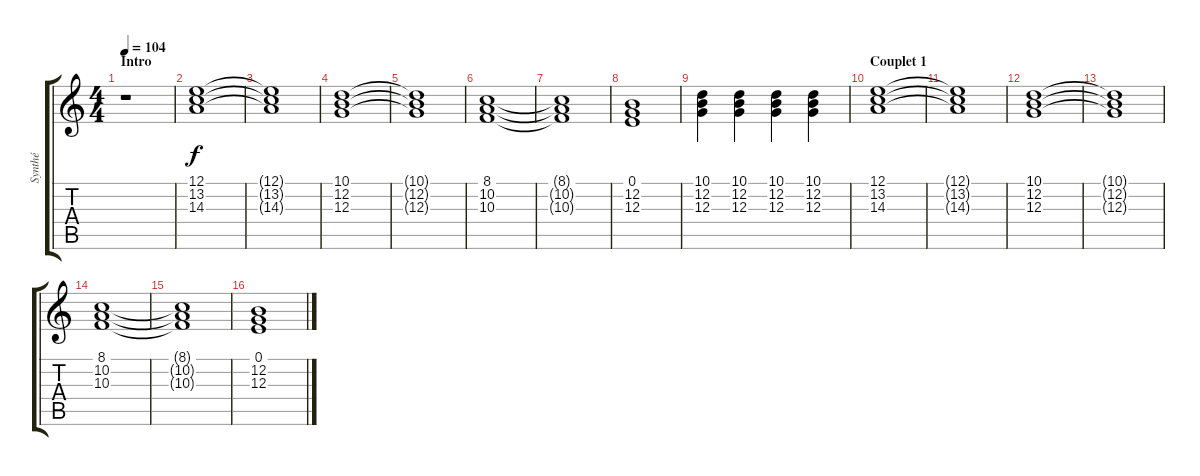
\track ("Synthé" "Synthé") {instrument stringensemble1}
\staff {score tabs}
\tuning (E4 B3 G3 D3 A2 E2) {hide}
\ts (4 4)
\section ("" "Intro")
\tempo 104
\clef g2
\ks c
r.1{dy f instrument stringensemble1} |
(12.1 13.2 14.3).1 |
(12.1{t} 13.2{t} 14.3{t}).1 |
(10.1 12.2 12.3).1 |
(10.1{t} 12.2{t} 12.3{t}).1 |
(8.1 10.2 10.3).1 |
(8.1{t} 10.2{t} 10.3{t}).1 |
(0.1 12.2 12.3).1 |
(10.1 12.2 12.3).4 (10.1 12.2 12.3).4 (10.1 12.2 12.3).4 (10.1 12.2 12.3).4 |
\section ("" "Couplet 1")
(12.1 13.2 14.3).1 |
(12.1{t} 13.2{t} 14.3{t}).1 |
(10.1 12.2 12.3).1 |
(10.1{t} 12.2{t} 12.3{t}).1 |
(8.1 10.2 10.3).1 |
(8.1{t} 10.2{t} 10.3{t}).1 |
(0.1 12.2 12.3).1
